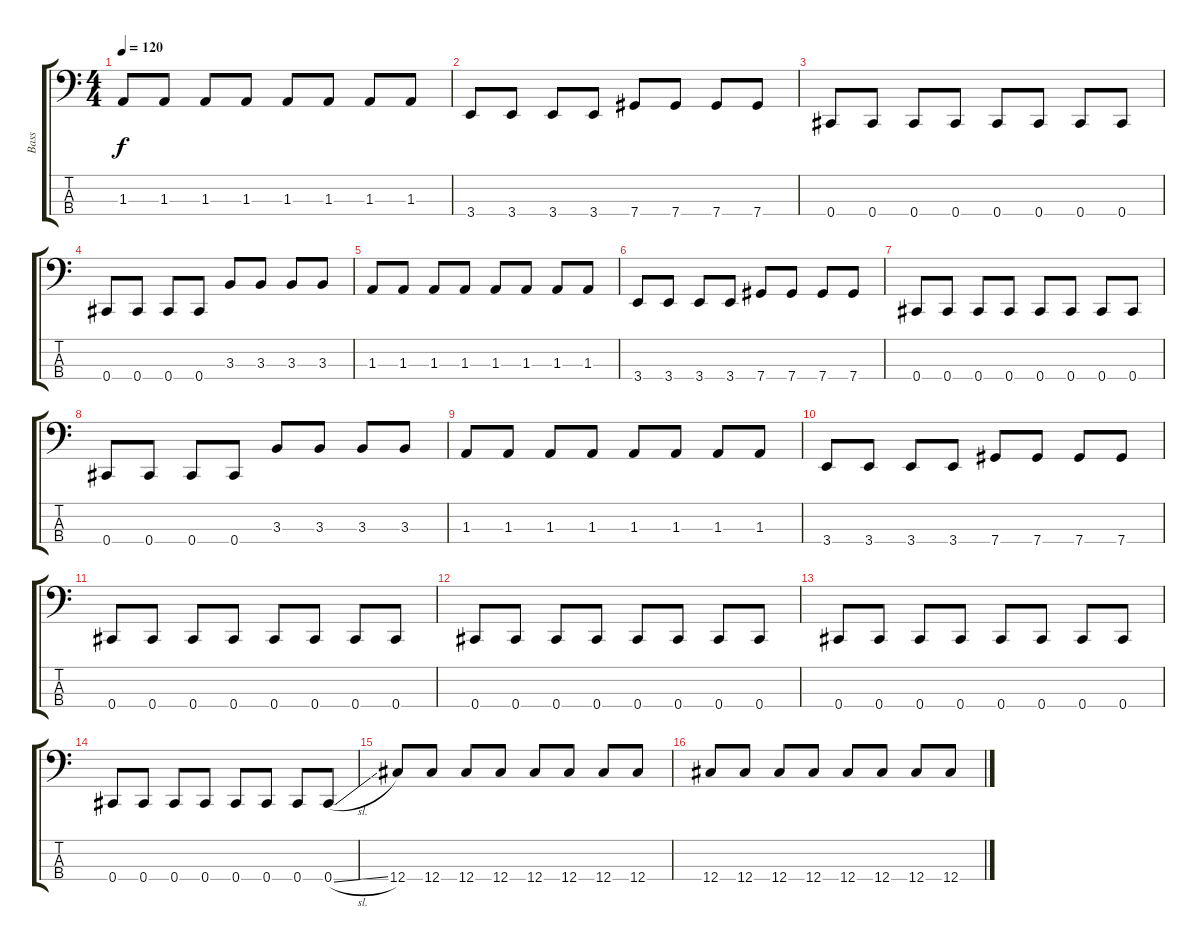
\track ("Bass" "Bass") {instrument electricbassfinger}
\staff {score tabs}
\tuning (Gb2 Db2 Ab1 Db1) {hide}
\ts (4 4)
\tempo 120
\clef f4
\ks c
1.3.8{dy f} 1.3.8 1.3.8 1.3.8 1.3.8 1.3.8 1.3.8 1.3.8 |
3.4.8 3.4.8 3.4.8 3.4.8 7.4.8 7.4.8 7.4.8 7.4.8 |
0.4.8 0.4.8 0.4.8 0.4.8 0.4.8 0.4.8 0.4.8 0.4.8 |
0.4.8 0.4.8 0.4.8 0.4.8 3.3.8 3.3.8 3.3.8 3.3.8 |
1.3.8 1.3.8 1.3.8 1.3.8 1.3.8 1.3.8 1.3.8 1.3.8 |
3.4.8 3.4.8 3.4.8 3.4.8 7.4.8 7.4.8 7.4.8 7.4.8 |
0.4.8 0.4.8 0.4.8 0.4.8 0.4.8 0.4.8 0.4.8 0.4.8 |
0.4.8 0.4.8 0.4.8 0.4.8 3.3.8 3.3.8 3.3.8 3.3.8 |
1.3.8 1.3.8 1.3.8 1.3.8 1.3.8 1.3.8 1.3.8 1.3.8 |
3.4.8 3.4.8 3.4.8 3.4.8 7.4.8 7.4.8 7.4.8 7.4.8 |
0.4.8 0.4.8 0.4.8 0.4.8 0.4.8 0.4.8 0.4.8 0.4.8 |
0.4.8 0.4.8 0.4.8 0.4.8 0.4.8 0.4.8 0.4.8 0.4.8 |
0.4.8 0.4.8 0.4.8 0.4.8 0.4.8 0.4.8 0.4.8 0.4.8 |
0.4.8 0.4.8 0.4.8 0.4.8 0.4.8 0.4.8 0.4.8 0.4{sl}.8 |
12.4.8 12.4.8 12.4.8 12.4.8 12.4.8 12.4.8 12.4.8 12.4.8 |
12.4.8 12.4.8 12.4.8 12.4.8 12.4.8 12.4.8 12.4.8 12.4.8
